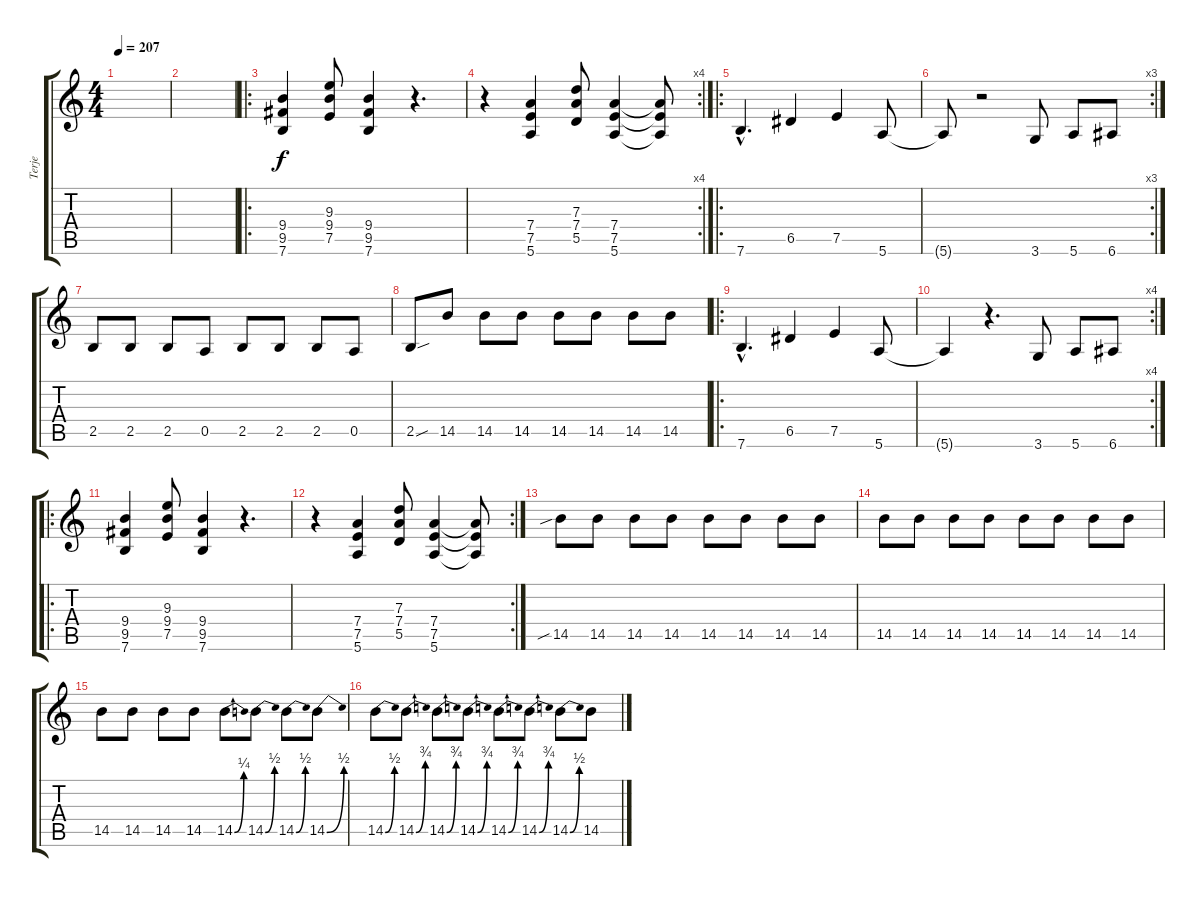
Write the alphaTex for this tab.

\track ("Terje" "Terje") {instrument overdrivenguitar}
\staff {score tabs}
\tuning (E4 B3 G3 D3 A2 E2) {hide}
\ts (4 4)
\tempo 207
\clef g2
\ks c
|
|
\ro
(9.4 9.5 7.6).4 (9.3 9.4 7.5).8 (9.4 9.5 7.6).4 r.4{d} |
\rc 4
r.4 (7.4 7.5 5.6).4 (7.3 7.4 5.5).8 (7.4 7.5 5.6).4 (7.4{t} 7.5{t} 5.6{t}).8 |
\ro
7.6{hac}.4{d} 6.5.4 7.5.4 5.6.8 |
\rc 3
5.6{t}.8 r.2 3.6.8 5.6.8 6.6.8 |
2.5.8 2.5.8 2.5.8 0.5.8 2.5.8 2.5.8 2.5.8 0.5.8 |
2.5{sou}.8 14.5.8 14.5.8 14.5.8 14.5.8 14.5.8 14.5.8 14.5.8 |
\ro
7.6{hac}.4{d} 6.5.4 7.5.4 5.6.8 |
\rc 4
5.6{t}.4 r.4{d} 3.6.8 5.6.8 6.6.8 |
\ro
(9.4 9.5 7.6).4 (9.3 9.4 7.5).8 (9.4 9.5 7.6).4 r.4{d} |
\rc 2
r.4 (7.4 7.5 5.6).4 (7.3 7.4 5.5).8 (7.4 7.5 5.6).4 (7.4{t} 7.5{t} 5.6{t}).8 |
14.5{sib}.8 14.5.8 14.5.8 14.5.8 14.5.8 14.5.8 14.5.8 14.5.8 |
14.5.8 14.5.8 14.5.8 14.5.8 14.5.8 14.5.8 14.5.8 14.5.8 |
14.5.8 14.5.8 14.5.8 14.5.8 14.5{be (bend 0 0 60 1)}.8 14.5{be (bend 0 0 60 2)}.8 14.5{be (bend 0 0 60 2)}.8 14.5{be (bend 0 0 60 2)}.8 |
14.5{be (bend 0 0 60 2)}.8 14.5{be (bend 0 0 60 3)}.8 14.5{be (bend 0 0 60 3)}.8 14.5{be (bend 0 0 60 3)}.8 14.5{be (bend 0 0 60 3)}.8 14.5{be (bend 0 0 60 3)}.8 14.5{be (bend 0 0 60 2)}.8 14.5.8
